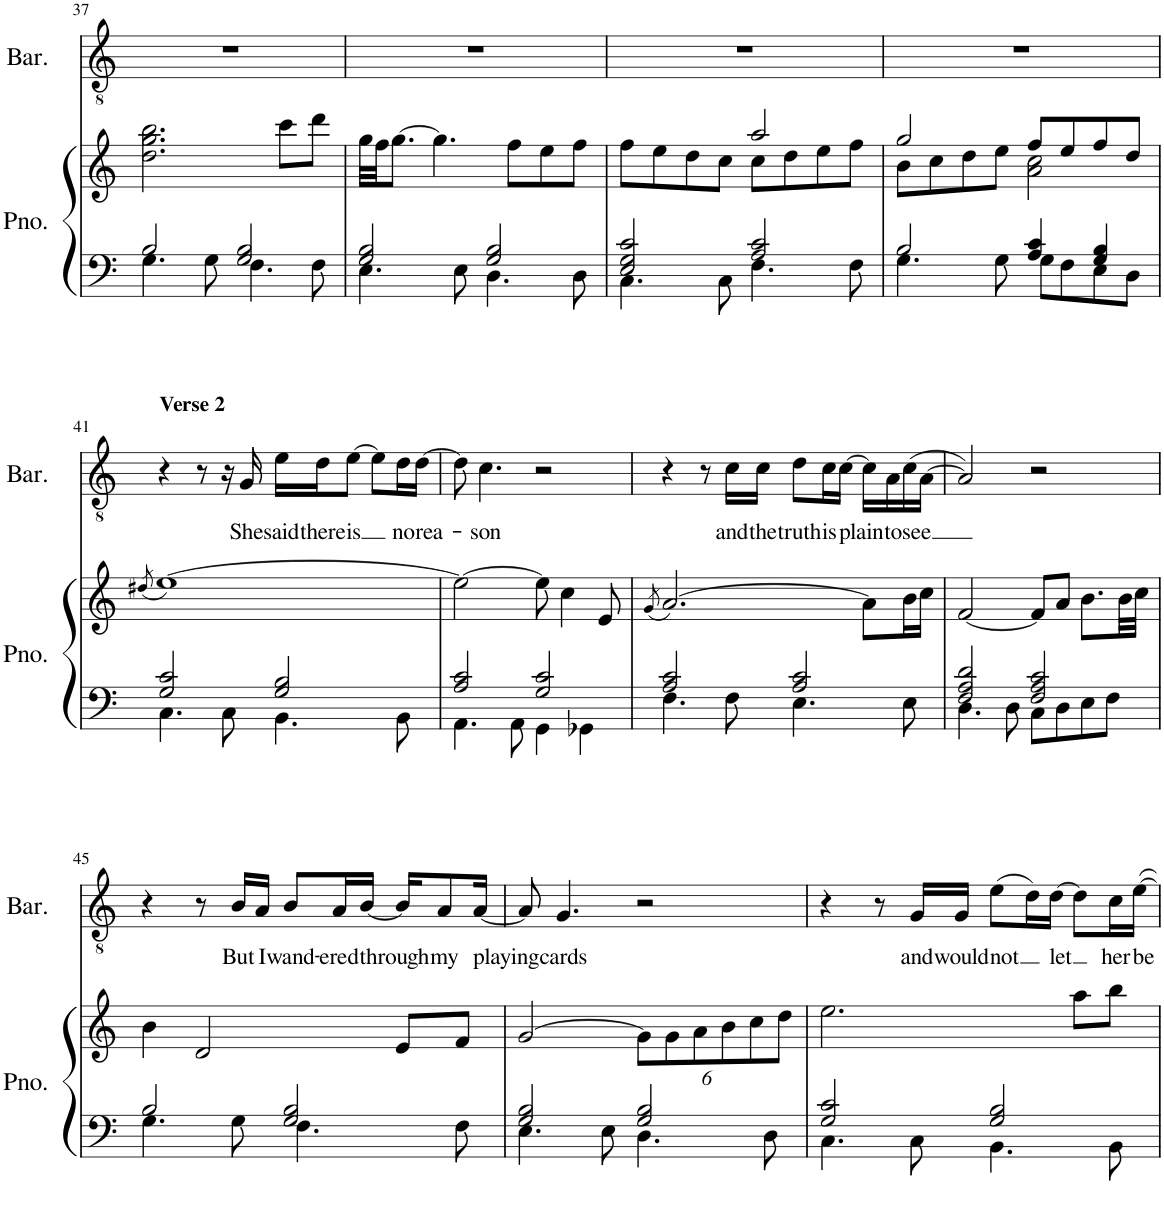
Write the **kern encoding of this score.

**kern	**kern	**kern	**text
*part2	*part2	*part1	*part1
*staff3	*staff2	*staff1	*staff1
*I"Piano	*	*I"Baritone	*
*I'Pno.	*	*I'Bar.	*
!!LO:PB:g=z
*clefF4	*clefG2	*clefGv2	*
*k[]	*k[]	*k[]	*
*M4/4	*M4/4	*M4/4	*
=37	=37	=37	=37
*^	*	*	*
2B/	4.G\	2.dd\ 2.gg\ 2.bb\	1r	.
.	8G\	.	.	.
2G/ 2B/	4.F\	.	.	.
.	.	8ccc\L	.	.
.	8F\	8ddd\J	.	.
=38	=38	=38	=38	=38
2G/ 2B/	4.E\	32gg\LLL	1r	.
.	.	32ff\JJ	.	.
.	.	[8.gg\J	.	.
.	.	4.gg\]	.	.
.	8E\	.	.	.
2G/ 2B/	4.D\	.	.	.
.	.	8ff\L	.	.
.	.	8ee\	.	.
.	8D\	8ff\J	.	.
=39	=39	=39	=39	=39
*	*	*^	*	*
2E/ 2G/ 2c/	4.C\	2ryy	8ff\L	1r	.
.	.	.	8ee\	.	.
.	.	.	8dd\	.	.
.	8C\	.	8cc\J	.	.
2A/ 2c/	4.F\	2aa/	8cc\L	.	.
.	.	.	8dd\	.	.
.	.	.	8ee\	.	.
.	8F\	.	8ff\J	.	.
=40	=40	=40	=40	=40	=40
2B/	4.G\	2gg/	8b\L	1r	.
.	.	.	8cc\	.	.
.	.	.	8dd\	.	.
.	8G\	.	8ee\J	.	.
4A/ 4c/	8G\L	8ff/L	2a\ 2cc\	.	.
.	8F\	8ee/	.	.	.
4G/ 4B/	8E\	8ff/	.	.	.
.	8D\J	8dd/J	.	.	.
*	*	*v	*v	*	*
!!LO:LB:g=z
=41	=41	=41	=41	=41
.	.	(8qdd#X/	.	.
!	!	!	!LO:TX:a:B:t=Verse 2	!
2G/ 2c/	4.C\	[1ee)	4r	.
.	.	.	8r	.
.	8C\	.	16r	.
!	!	!	!	!LO:LY:b
.	.	.	16G/	She
!	!	!	!	!LO:LY:b
2G/ 2B/	4.BB\	.	16e\LL	said
!	!	!	!	!LO:LY:b
.	.	.	16d\J	there
!	!	!	!	!LO:LY:b
.	.	.	[8e\J	is
.	.	.	8e\L]	.
!	!	!	!	!LO:LY:b
.	8BB\	.	16d\L	no
!	!	!	!	!LO:LY:b
.	.	.	[16d\JJ	rea-
=42	=42	=42	=42	=42
2A/ 2c/	4.AA\	2ee\_	8d\]	.
!	!	!	!	!LO:LY:b
.	.	.	4.c\	-son
.	8AA\	.	.	.
2G/ 2c/	4GG\	8ee\]	2r	.
.	.	4cc\	.	.
.	4GG-X\	.	.	.
.	.	8e/	.	.
=43	=43	=43	=43	=43
.	.	(8qg/	.	.
2A/ 2c/	4.F\	[2.a/)	4r	.
.	.	.	8r	.
!	!	!	!	!LO:LY:b
.	8F\	.	16c\LL	and
!	!	!	!	!LO:LY:b
.	.	.	16c\JJ	the
!	!	!	!	!LO:LY:b
2A/ 2c/	4.E\	.	8d\L	truth
!	!	!	!	!LO:LY:b
.	.	.	16c\L	is
!	!	!	!	!LO:LY:b
.	.	.	[16c\JJ	plain
.	.	8a\L]	16c\LL]	.
!	!	!	!	!LO:LY:b
.	.	.	16A\	to
!	!	!	!	!LO:LY:b
.	8E\	16b\L	(16c\	see
.	.	16cc\JJ	[16A\JJ	.
=44	=44	=44	=44	=44
2F/ 2A/ 2d/	4.D\	[2f/	2A/])	.
.	8D\	.	.	.
2F/ 2A/ 2c/	8C\L	8f/L]	2r	.
.	8D\	8a/J	.	.
.	8E\	8.b\L	.	.
.	8F\J	.	.	.
.	.	32b\LL	.	.
.	.	32cc\JJJ	.	.
!!LO:LB:g=z
=45	=45	=45	=45	=45
2B/	4.G\	4b\	4r	.
.	.	2d/	8r	.
!	!	!	!	!LO:LY:b
.	8G\	.	16B/LL	But
!	!	!	!	!LO:LY:b
.	.	.	16A/JJ	I
!	!	!	!	!LO:LY:b
2G/ 2B/	4.F\	.	8B/L	wand-
!	!	!	!	!LO:LY:b
.	.	.	16A/L	-ered
!	!	!	!	!LO:LY:b
.	.	.	[16B/JJ	through
.	.	8e/L	16B/KL]	.
!	!	!	!	!LO:LY:b
.	.	.	8A/	my
.	8F\	8f/J	.	.
!	!	!	!	!LO:LY:b
.	.	.	[16A/Jk	playing
=46	=46	=46	=46	=46
2G/ 2B/	4.E\	[2g/	8A/]	.
!	!	!	!	!LO:LY:b
.	.	.	4.G/	cards
.	8E\	.	.	.
*	*	*Xbrackettup	*	*
2G/ 2B/	4.D\	12g\L]	2r	.
.	.	12g\	.	.
.	.	12a\	.	.
.	.	12b\	.	.
.	.	12cc\	.	.
.	8D\	.	.	.
.	.	12dd\J	.	.
=47	=47	=47	=47	=47
2G/ 2c/	4.C\	2.ee\	4r	.
.	.	.	8r	.
!	!	!	!	!LO:LY:b
.	8C\	.	16G/LL	and
!	!	!	!	!LO:LY:b
.	.	.	16G/JJ	would
!	!	!	!	!LO:LY:b
2G/ 2B/	4.BB\	.	(8e\L	not
.	.	.	16d\L)	.
!	!	!	!	!LO:LY:b
.	.	.	[16d\JJ	let
.	.	8aa\L	8d\L]	.
!	!	!	!	!LO:LY:b
.	8BB\	8bb\J	16c\L	her
!	!	!	!	!LO:LY:b
.	.	.	[16e\JJ	be
*v	*v	*	*	*
=	=	=	=
*-	*-	*-	*-
